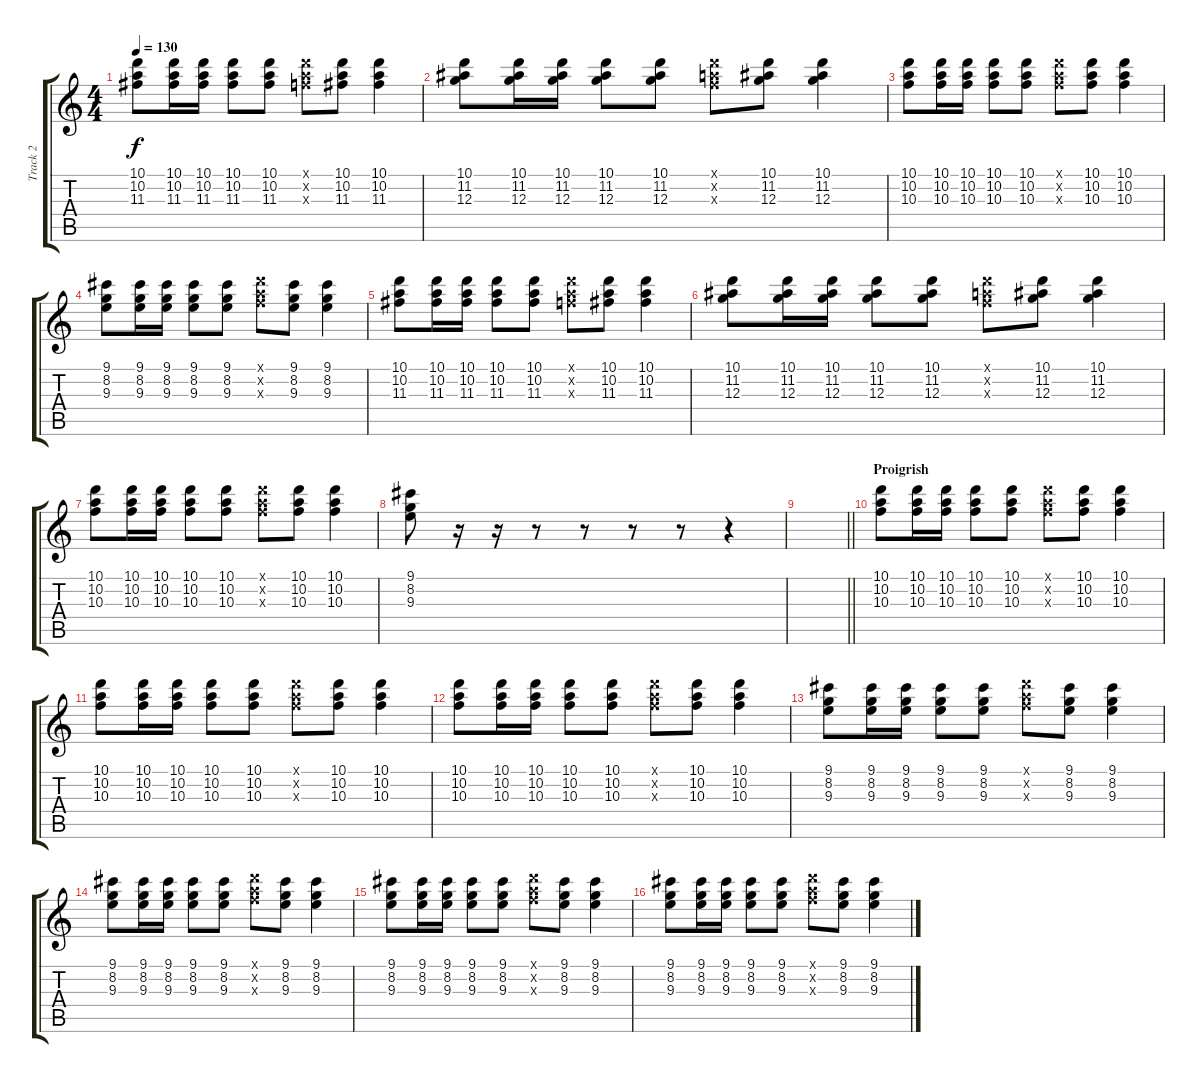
\track ("Track 2" "Track 2") {instrument acousticguitarsteel}
\staff {score tabs}
\tuning (E4 B3 G3 D3 A2 E2) {hide}
\ts (4 4)
\tempo 130
\clef g2
\ks c
(10.1 10.2 11.3).8{dy f} (10.1 10.2 11.3).16 (10.1 10.2 11.3).16 (10.1 10.2 11.3).8 (10.1 10.2 11.3).8 (10.1{x} 10.2{x} 10.3{x}).8 (10.1 10.2 11.3).8 (10.1 10.2 11.3).4 |
(10.1 11.2 12.3).8 (10.1 11.2 12.3).16 (10.1 11.2 12.3).16 (10.1 11.2 12.3).8 (10.1 11.2 12.3).8 (10.1{x} 10.2{x} 10.3{x}).8 (10.1 11.2 12.3).8 (10.1 11.2 12.3).4 |
(10.1 10.2 10.3).8 (10.1 10.2 10.3).16 (10.1 10.2 10.3).16 (10.1 10.2 10.3).8 (10.1 10.2 10.3).8 (10.1{x} 10.2{x} 10.3{x}).8 (10.1 10.2 10.3).8 (10.1 10.2 10.3).4 |
(9.1 8.2 9.3).8 (9.1 8.2 9.3).16 (9.1 8.2 9.3).16 (9.1 8.2 9.3).8 (9.1 8.2 9.3).8 (10.1{x} 10.2{x} 10.3{x}).8 (9.1 8.2 9.3).8 (9.1 8.2 9.3).4 |
(10.1 10.2 11.3).8 (10.1 10.2 11.3).16 (10.1 10.2 11.3).16 (10.1 10.2 11.3).8 (10.1 10.2 11.3).8 (10.1{x} 10.2{x} 10.3{x}).8 (10.1 10.2 11.3).8 (10.1 10.2 11.3).4 |
(10.1 11.2 12.3).8 (10.1 11.2 12.3).16 (10.1 11.2 12.3).16 (10.1 11.2 12.3).8 (10.1 11.2 12.3).8 (10.1{x} 10.2{x} 10.3{x}).8 (10.1 11.2 12.3).8 (10.1 11.2 12.3).4 |
(10.1 10.2 10.3).8 (10.1 10.2 10.3).16 (10.1 10.2 10.3).16 (10.1 10.2 10.3).8 (10.1 10.2 10.3).8 (10.1{x} 10.2{x} 10.3{x}).8 (10.1 10.2 10.3).8 (10.1 10.2 10.3).4 |
(9.1 8.2 9.3).8 r.16 r.16 r.8 r.8 r.8 r.8 r.4 |
\barLineRight lightlight
|
\section ("" "Proigrish")
(10.1 10.2 10.3).8 (10.1 10.2 10.3).16 (10.1 10.2 10.3).16 (10.1 10.2 10.3).8 (10.1 10.2 10.3).8 (10.1{x} 10.2{x} 10.3{x}).8 (10.1 10.2 10.3).8 (10.1 10.2 10.3).4 |
(10.1 10.2 10.3).8 (10.1 10.2 10.3).16 (10.1 10.2 10.3).16 (10.1 10.2 10.3).8 (10.1 10.2 10.3).8 (10.1{x} 10.2{x} 10.3{x}).8 (10.1 10.2 10.3).8 (10.1 10.2 10.3).4 |
(10.1 10.2 10.3).8 (10.1 10.2 10.3).16 (10.1 10.2 10.3).16 (10.1 10.2 10.3).8 (10.1 10.2 10.3).8 (10.1{x} 10.2{x} 10.3{x}).8 (10.1 10.2 10.3).8 (10.1 10.2 10.3).4 |
(9.1 8.2 9.3).8 (9.1 8.2 9.3).16 (9.1 8.2 9.3).16 (9.1 8.2 9.3).8 (9.1 8.2 9.3).8 (10.1{x} 10.2{x} 10.3{x}).8 (9.1 8.2 9.3).8 (9.1 8.2 9.3).4 |
(9.1 8.2 9.3).8 (9.1 8.2 9.3).16 (9.1 8.2 9.3).16 (9.1 8.2 9.3).8 (9.1 8.2 9.3).8 (10.1{x} 10.2{x} 10.3{x}).8 (9.1 8.2 9.3).8 (9.1 8.2 9.3).4 |
(9.1 8.2 9.3).8 (9.1 8.2 9.3).16 (9.1 8.2 9.3).16 (9.1 8.2 9.3).8 (9.1 8.2 9.3).8 (10.1{x} 10.2{x} 10.3{x}).8 (9.1 8.2 9.3).8 (9.1 8.2 9.3).4 |
(9.1 8.2 9.3).8 (9.1 8.2 9.3).16 (9.1 8.2 9.3).16 (9.1 8.2 9.3).8 (9.1 8.2 9.3).8 (10.1{x} 10.2{x} 10.3{x}).8 (9.1 8.2 9.3).8 (9.1 8.2 9.3).4
